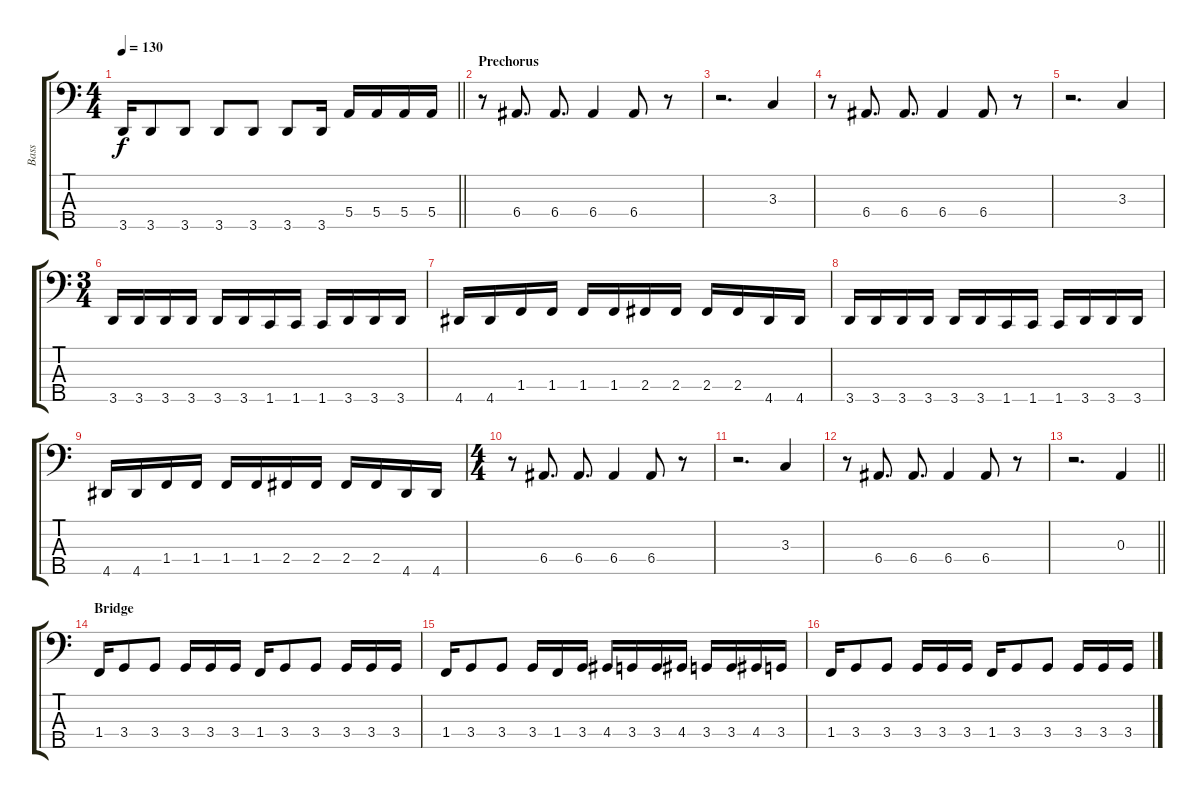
\track ("Bass" "Bass") {instrument electricbassfinger}
\staff {score tabs}
\tuning (G2 D2 A1 E1 B0) {hide}
\ts (4 4)
\tempo 130
\clef f4
\barLineRight lightlight
\ks c
3.5.16{dy f} 3.5.8 3.5.8 3.5.8 3.5.8 3.5.8 3.5.16 5.4.16 5.4.16 5.4.16 5.4.16 |
\section ("" "Prechorus")
r.8 6.4.8{d} 6.4.8{d} 6.4.4 6.4.8 r.8 |
r.2{d} 3.3.4 |
r.8 6.4.8{d} 6.4.8{d} 6.4.4 6.4.8 r.8 |
r.2{d} 3.3.4 |
\ts (3 4)
3.5.16 3.5.16 3.5.16 3.5.16 3.5.16 3.5.16 1.5.16 1.5.16 1.5.16 3.5.16 3.5.16 3.5.16 |
4.5.16 4.5.16 1.4.16 1.4.16 1.4.16 1.4.16 2.4.16 2.4.16 2.4.16 2.4.16 4.5.16 4.5.16 |
3.5.16 3.5.16 3.5.16 3.5.16 3.5.16 3.5.16 1.5.16 1.5.16 1.5.16 3.5.16 3.5.16 3.5.16 |
4.5.16 4.5.16 1.4.16 1.4.16 1.4.16 1.4.16 2.4.16 2.4.16 2.4.16 2.4.16 4.5.16 4.5.16 |
\ts (4 4)
r.8 6.4.8{d} 6.4.8{d} 6.4.4 6.4.8 r.8 |
r.2{d} 3.3.4 |
r.8 6.4.8{d} 6.4.8{d} 6.4.4 6.4.8 r.8 |
\barLineRight lightlight
r.2{d} 0.3.4 |
\section ("" "Bridge")
1.4.16 3.4.8 3.4.8 3.4.16 3.4.16 3.4.16 1.4.16 3.4.8 3.4.8 3.4.16 3.4.16 3.4.16 |
1.4.16 3.4.8 3.4.8 3.4.16 1.4.16 3.4.16 4.4.16 3.4.16 3.4.16 4.4.16 3.4.16 3.4.16 4.4.16 3.4.16 |
1.4.16 3.4.8 3.4.8 3.4.16 3.4.16 3.4.16 1.4.16 3.4.8 3.4.8 3.4.16 3.4.16 3.4.16
